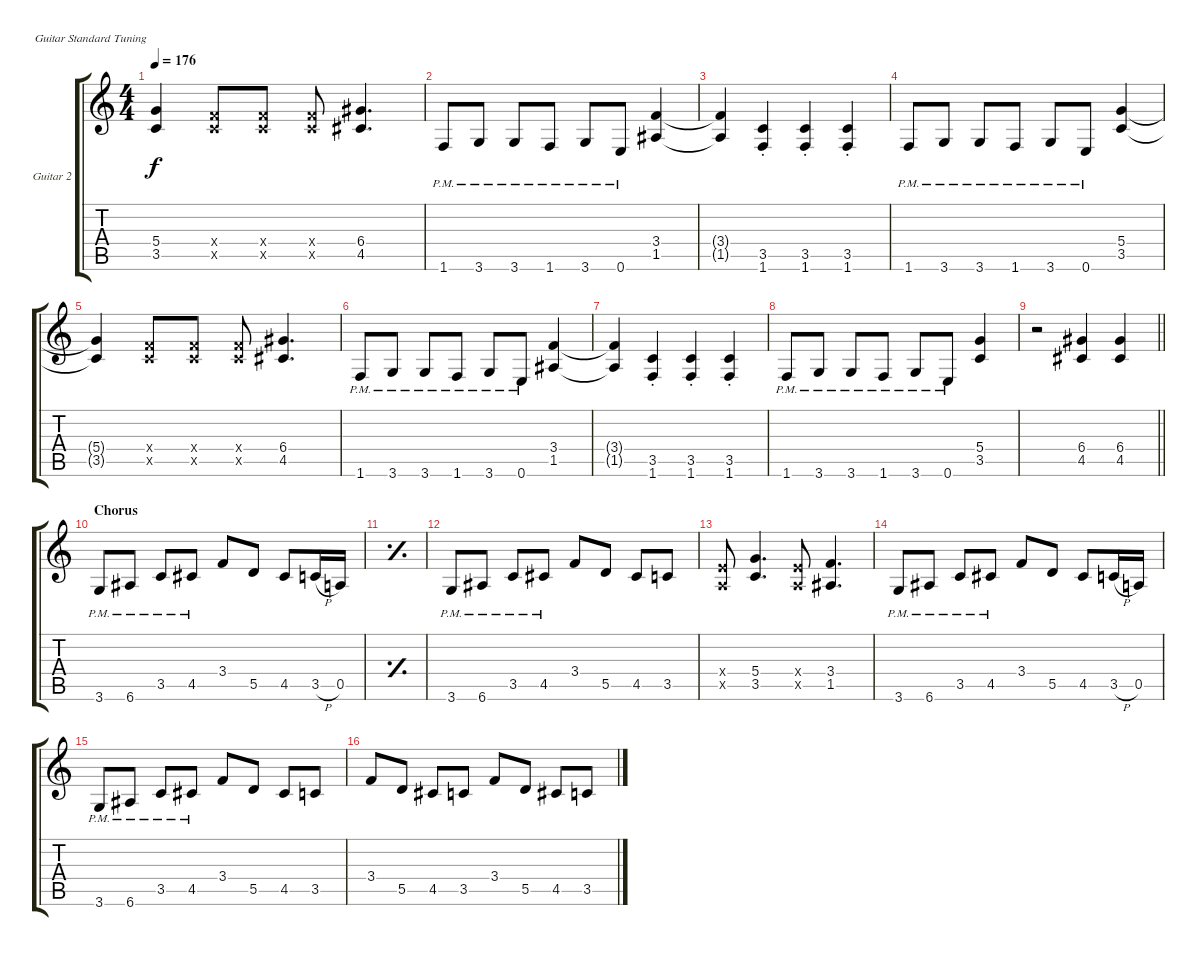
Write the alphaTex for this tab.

\bracketExtendMode groupsimilarinstruments
\firstSystemTrackNameOrientation horizontal
\otherSystemsTrackNameOrientation horizontal
\track ("Guitar 2" "Guitar 2") {instrument distortionguitar}
\staff {score tabs}
\tuning (E4 B3 G3 D3 A2 E2)
\ts (4 4)
\tempo 176
\clef g2
\scale
0.333333
\ks c
(5.4{t} 3.5{t}).4{dy f} (3.4{x} 3.5{x}).8 (3.4{x} 3.5{x}).8 (3.4{x} 3.5{x}).8 (6.4 4.5).4{d} |
\scale
0.333333 1.6{pm}.8 3.6{pm}.8 3.6{pm}.8 1.6{pm}.8 3.6{pm}.8 0.6{pm}.8 (3.4 1.5).4 |
\scale
0.333333 (3.4{t} 1.5{t}).4 (3.5{st} 1.6{st}).4 (3.5{st} 1.6{st}).4 (3.5{st} 1.6{st}).4 |
\scale
0.333333 1.6{pm}.8 3.6{pm}.8 3.6{pm}.8 1.6{pm}.8 3.6{pm}.8 0.6{pm}.8 (5.4 3.5).4 |
\scale
0.333333 (5.4{t} 3.5{t}).4 (3.4{x} 3.5{x}).8 (3.4{x} 3.5{x}).8 (3.4{x} 3.5{x}).8 (6.4 4.5).4{d} |
\scale
0.333333 1.6{pm}.8 3.6{pm}.8 3.6{pm}.8 1.6{pm}.8 3.6{pm}.8 0.6{pm}.8 (3.4 1.5).4 |
\scale
0.333333 (3.4{t} 1.5{t}).4 (3.5{st} 1.6{st}).4 (3.5{st} 1.6{st}).4 (3.5{st} 1.6{st}).4 |
\scale
0.333333 1.6{pm}.8 3.6{pm}.8 3.6{pm}.8 1.6{pm}.8 3.6{pm}.8 0.6{pm}.8 (5.4 3.5).4 |
\scale
0.333333
\barLineRight lightlight
r.2 (6.4 4.5).4 (6.4 4.5).4 |
\section ("" "Chorus")
\scale
0.333333 3.6{pm}.8 6.6{pm}.8 3.5{pm}.8 4.5{pm}.8 3.4.8 5.5.8 4.5.8 3.5{h}.16 0.5.16 |
\simile simple
\scale
0.333333 |
\simile none
\scale
0.333333 3.6{pm}.8 6.6{pm}.8 3.5{pm}.8 4.5{pm}.8 3.4.8 5.5.8 4.5.8 3.5.8 |
\scale
0.333333 (0.5{x} 2.4{x}).8 (5.4 3.5).4{d} (0.5{x} 2.4{x}).8 (3.4 1.5).4{d} |
\scale
0.333333 3.6{pm}.8 6.6{pm}.8 3.5{pm}.8 4.5{pm}.8 3.4.8 5.5.8 4.5.8 3.5{h}.16 0.5.16 |
\scale
0.333333 3.6{pm}.8 6.6{pm}.8 3.5{pm}.8 4.5{pm}.8 3.4.8 5.5.8 4.5.8 3.5.8 |
\scale
0.333333 3.4.8 5.5.8 4.5.8 3.5.8 3.4.8 5.5.8 4.5.8 3.5.8
